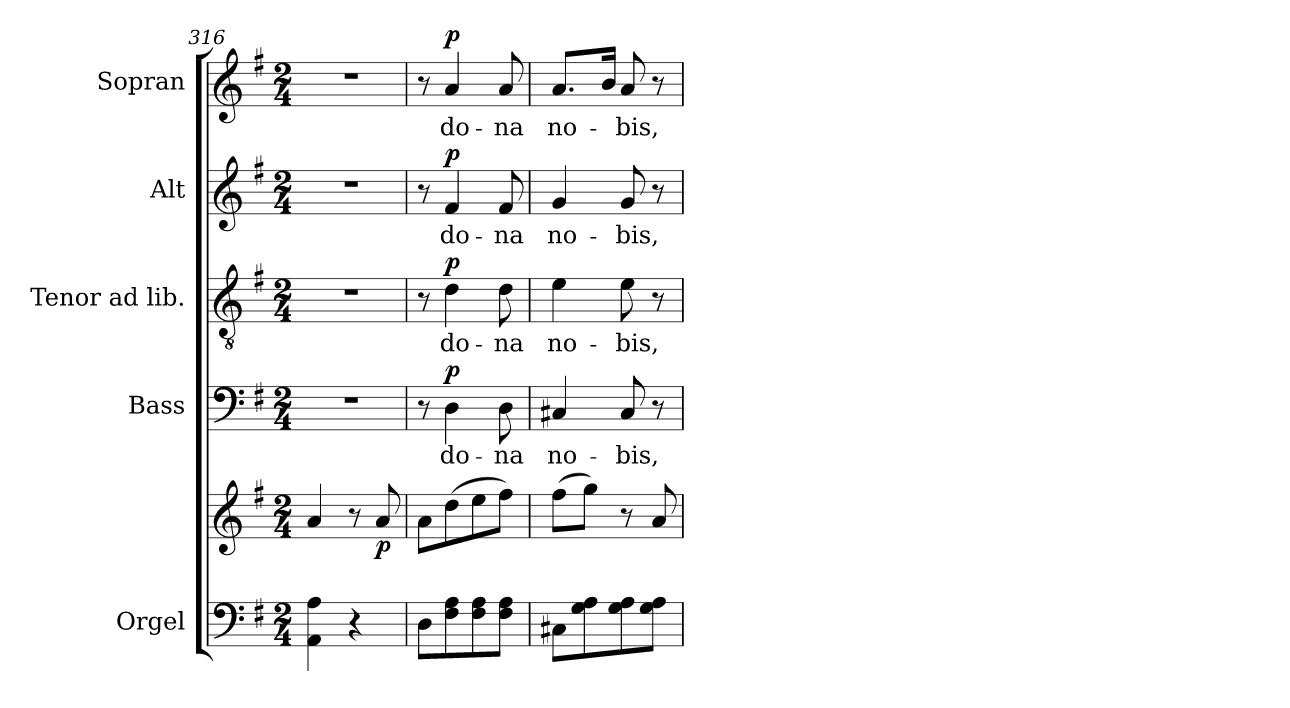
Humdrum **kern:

**kern	**kern	**dynam	**kern	**text	**dynam	**kern	**text	**dynam	**kern	**text	**dynam	**kern	**text	**dynam
*part5	*part5	*part5	*part4	*part4	*part4	*part3	*part3	*part3	*part2	*part2	*part2	*part1	*part1	*part1
*staff6	*staff5	*staff5/6	*staff4	*staff4	*staff4	*staff3	*staff3	*staff3	*staff2	*staff2	*staff2	*staff1	*staff1	*staff1
*I"Orgel	*	*	*I"Bass	*	*	*I"Tenor ad lib.	*	*	*I"Alt	*	*	*I"Sopran	*	*
*I'Org.	*	*	*I'B.	*	*	*I'T.	*	*	*I'A.	*	*	*I'S.	*	*
*clefF4	*clefG2	*	*clefF4	*	*	*clefGv2	*	*	*clefG2	*	*	*clefG2	*	*
*k[f#]	*k[f#]	*	*k[f#]	*	*	*k[f#]	*	*	*k[f#]	*	*	*k[f#]	*	*
*G:	*G:	*	*G:	*	*	*G:	*	*	*G:	*	*	*G:	*	*
*M2/4	*M2/4	*	*M2/4	*	*	*M2/4	*	*	*M2/4	*	*	*M2/4	*	*
=316	=316	=316	=316	=316	=316	=316	=316	=316	=316	=316	=316	=316	=316	=316
4AA\ 4A\	4a/	.	2r	.	.	2r	.	.	2r	.	.	2r	.	.
4r	8r	.	.	.	.	.	.	.	.	.	.	.	.	.
!	!	!LO:DY:b	!	!	!	!	!	!	!	!	!	!	!	!
.	8a/	p	.	.	.	.	.	.	.	.	.	.	.	.
!!LO:LB:g=z
=317	=317	=317	=317	=317	=317	=317	=317	=317	=317	=317	=317	=317	=317	=317
8D\L	8a\L	.	8r	.	.	8r	.	.	8r	.	.	8r	.	.
!	!	!	!	!LO:LY:b	!LO:DY:a	!	!LO:LY:b	!LO:DY:a	!	!LO:LY:b	!LO:DY:a	!	!LO:LY:b	!LO:DY:a
8F#\ 8A\	(>8dd\	.	4D\	do-	p	4d\	do-	p	4f#/	do-	p	4a/	do-	p
8F#\ 8A\	8ee\	.	.	.	.	.	.	.	.	.	.	.	.	.
!	!	!	!	!LO:LY:b	!	!	!LO:LY:b	!	!	!LO:LY:b	!	!	!LO:LY:b	!
8F#\ 8A\J	8ff#\J)	.	8D\	-na	.	8d\	-na	.	8f#/	-na	.	8a/	-na	.
=318	=318	=318	=318	=318	=318	=318	=318	=318	=318	=318	=318	=318	=318	=318
!	!	!	!	!LO:LY:b	!	!	!LO:LY:b	!	!	!LO:LY:b	!	!	!LO:LY:b	!
8C#X\L	(>8ff#\L	.	4C#X/	no-	.	4e\	no-	.	4g/	no-	.	8.a/L	no-	.
8G\ 8A\	8gg\J)	.	.	.	.	.	.	.	.	.	.	.	.	.
.	.	.	.	.	.	.	.	.	.	.	.	16b/Jk	.	.
!	!	!	!	!LO:LY:b	!	!	!LO:LY:b	!	!	!LO:LY:b	!	!	!LO:LY:b	!
8G\ 8A\	8r	.	8C#/	-bis,	.	8e\	-bis,	.	8g/	-bis,	.	8a/	-bis,	.
8G\ 8A\J	8a/	.	8r	.	.	8r	.	.	8r	.	.	8r	.	.
=	=	=	=	=	=	=	=	=	=	=	=	=	=	=
*-	*-	*-	*-	*-	*-	*-	*-	*-	*-	*-	*-	*-	*-	*-
